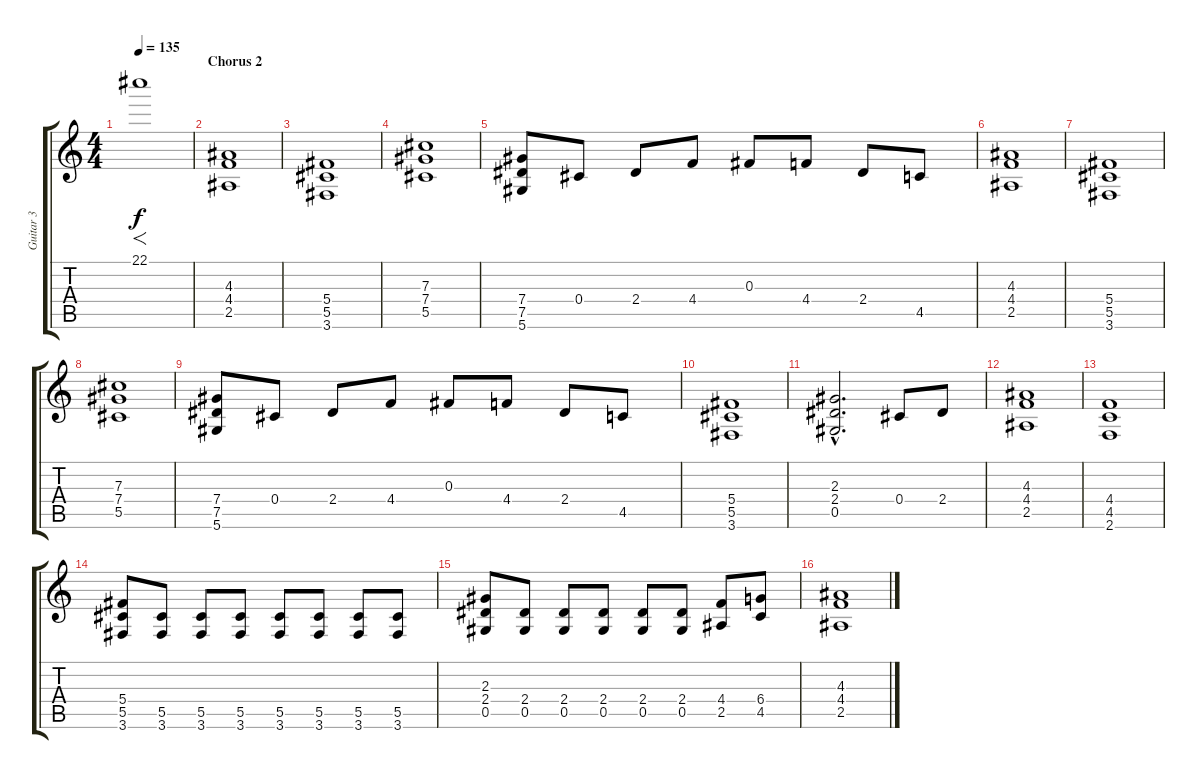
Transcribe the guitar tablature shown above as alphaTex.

\track ("Guitar 3" "Guitar 3") {instrument distortionguitar}
\staff {score tabs}
\tuning (Eb4 Bb3 Gb3 Db3 Ab2 Eb2) {hide}
\ts (4 4)
\tempo 135
\clef g2
\ks c
22.1.1{f dy f instrument distortionguitar} |
\section ("" "Chorus 2")
(4.3 4.4 2.5).1 |
(5.4 5.5 3.6).1 |
(7.3 7.4 5.5).1 |
(7.4 7.5 5.6).8 0.4.8 2.4.8 4.4.8 0.3.8 4.4.8 2.4.8 4.5.8 |
(4.3 4.4 2.5).1 |
(5.4 5.5 3.6).1 |
(7.3 7.4 5.5).1 |
(7.4 7.5 5.6).8 0.4.8 2.4.8 4.4.8 0.3.8 4.4.8 2.4.8 4.5.8 |
(5.4 5.5 3.6).1 |
(2.3{hac} 2.4{hac} 0.5{hac}).2{d} 0.4.8 2.4.8 |
(4.3 4.4 2.5).1 |
(4.4 4.5 2.6).1 |
(5.4 5.5 3.6).8 (5.5 3.6).8 (5.5 3.6).8 (5.5 3.6).8 (5.5 3.6).8 (5.5 3.6).8 (5.5 3.6).8 (5.5 3.6).8 |
(2.3 2.4 0.5).8 (2.4 0.5).8 (2.4 0.5).8 (2.4 0.5).8 (2.4 0.5).8 (2.4 0.5).8 (4.4 2.5).8 (6.4 4.5).8 |
(4.3 4.4 2.5).1
